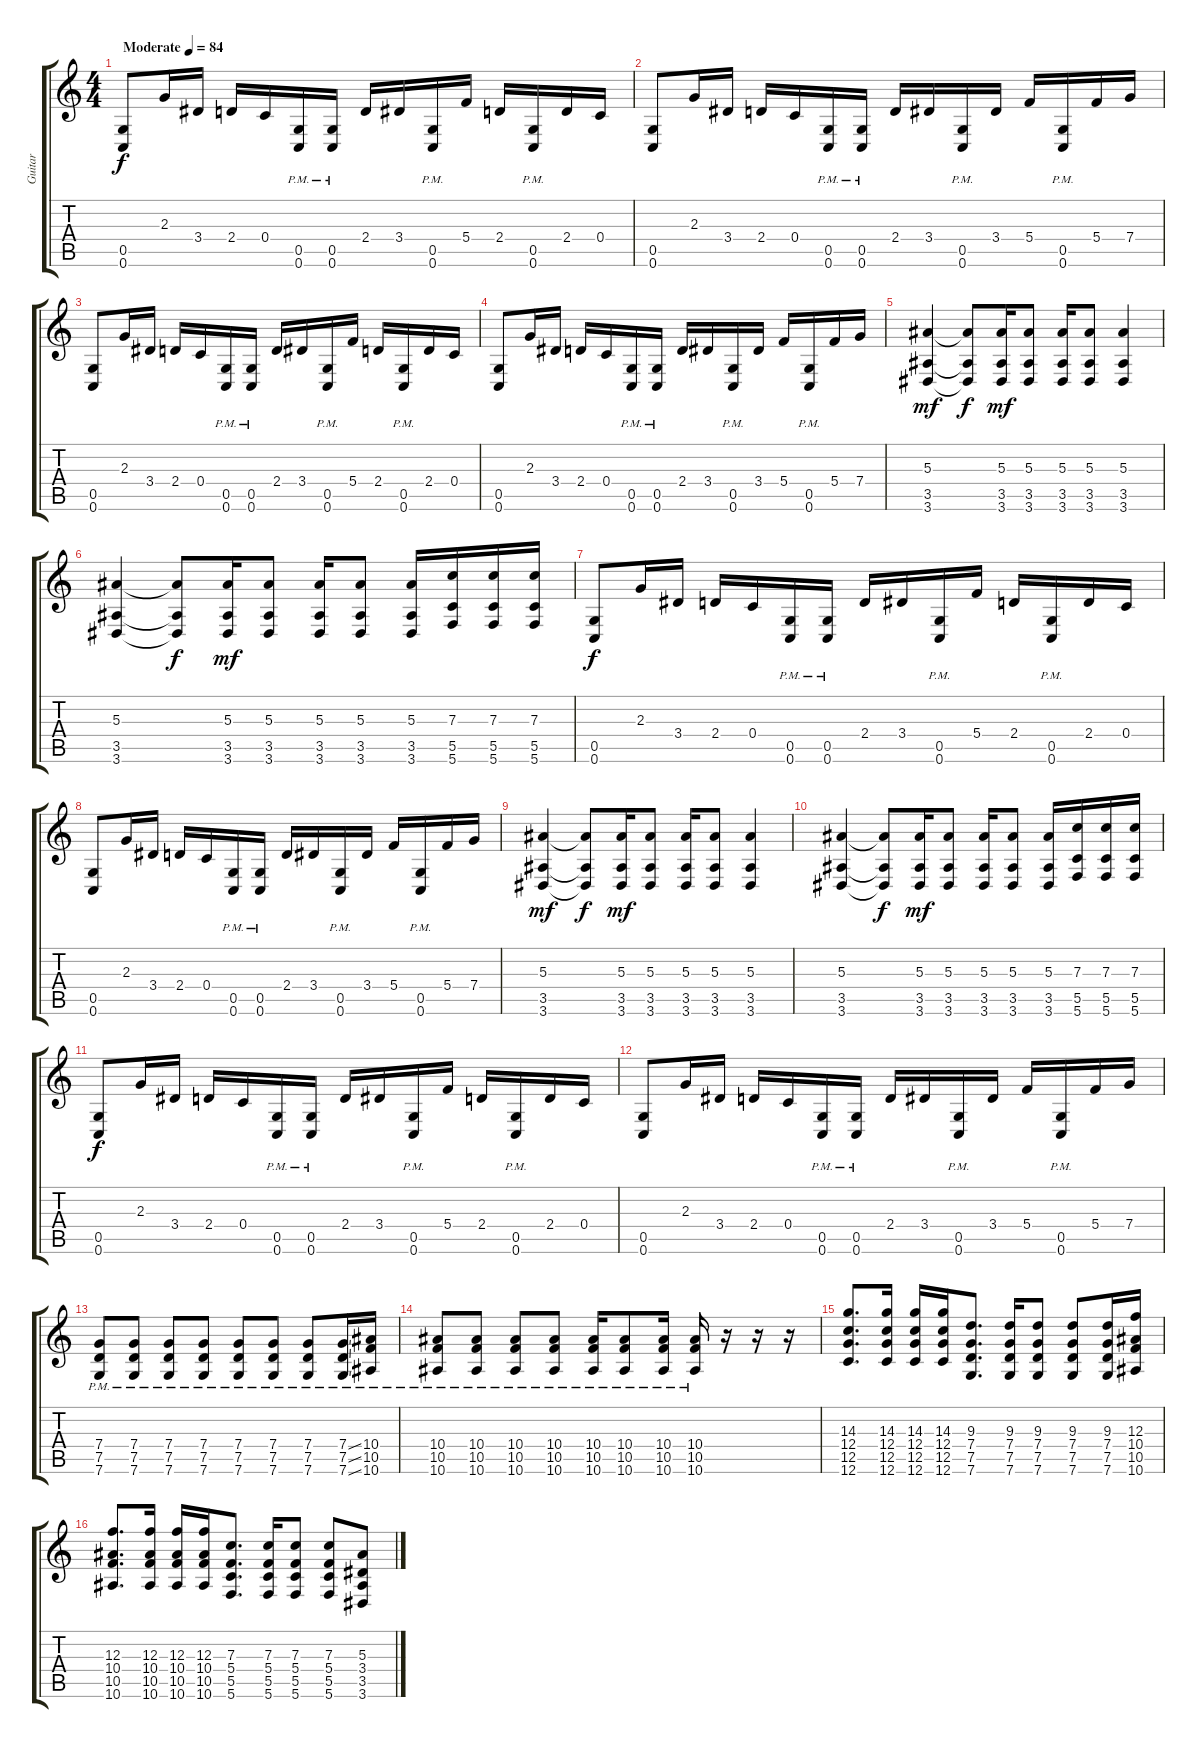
\track ("Guitar" "Guitar") {instrument distortionguitar}
\staff {score tabs}
\tuning (D4 A3 F3 C3 G2 C2) {hide}
\ts (4 4)
\tempo (84 "Moderate")
\clef g2
\ks c
(0.5 0.6).8{dy f instrument distortionguitar} 2.3.16 3.4.16 2.4.16 0.4.16 (0.5{pm} 0.6{pm}).16 (0.5{pm} 0.6{pm}).16 2.4.16 3.4.16 (0.5{pm} 0.6{pm}).16 5.4.16 2.4.16 (0.5{pm} 0.6{pm}).16 2.4.16 0.4.16 |
(0.5 0.6).8 2.3.16 3.4.16 2.4.16 0.4.16 (0.5{pm} 0.6{pm}).16 (0.5{pm} 0.6{pm}).16 2.4.16 3.4.16 (0.5{pm} 0.6{pm}).16 3.4.16 5.4.16 (0.5{pm} 0.6{pm}).16 5.4.16 7.4.16 |
(0.5 0.6).8 2.3.16 3.4.16 2.4.16 0.4.16 (0.5{pm} 0.6{pm}).16 (0.5{pm} 0.6{pm}).16 2.4.16 3.4.16 (0.5{pm} 0.6{pm}).16 5.4.16 2.4.16 (0.5{pm} 0.6{pm}).16 2.4.16 0.4.16 |
(0.5 0.6).8 2.3.16 3.4.16 2.4.16 0.4.16 (0.5{pm} 0.6{pm}).16 (0.5{pm} 0.6{pm}).16 2.4.16 3.4.16 (0.5{pm} 0.6{pm}).16 3.4.16 5.4.16 (0.5{pm} 0.6{pm}).16 5.4.16 7.4.16 |
(5.3 3.5 3.6).4{dy mf} (5.3{t} 3.5{t} 3.6{t}).8{dy f} (5.3 3.5 3.6).16{dy mf} (5.3 3.5 3.6).8 (5.3 3.5 3.6).16 (5.3 3.5 3.6).8 (5.3 3.5 3.6).4 |
(5.3 3.5 3.6).4 (5.3{t} 3.5{t} 3.6{t}).8{dy f} (5.3 3.5 3.6).16{dy mf} (5.3 3.5 3.6).8 (5.3 3.5 3.6).16 (5.3 3.5 3.6).8 (5.3 3.5 3.6).16 (7.3 5.5 5.6).16 (7.3 5.5 5.6).16 (7.3 5.5 5.6).16 |
(0.5 0.6).8{dy f} 2.3.16 3.4.16 2.4.16 0.4.16 (0.5{pm} 0.6{pm}).16 (0.5{pm} 0.6{pm}).16 2.4.16 3.4.16 (0.5{pm} 0.6{pm}).16 5.4.16 2.4.16 (0.5{pm} 0.6{pm}).16 2.4.16 0.4.16 |
(0.5 0.6).8 2.3.16 3.4.16 2.4.16 0.4.16 (0.5{pm} 0.6{pm}).16 (0.5{pm} 0.6{pm}).16 2.4.16 3.4.16 (0.5{pm} 0.6{pm}).16 3.4.16 5.4.16 (0.5{pm} 0.6{pm}).16 5.4.16 7.4.16 |
(5.3 3.5 3.6).4{dy mf} (5.3{t} 3.5{t} 3.6{t}).8{dy f} (5.3 3.5 3.6).16{dy mf} (5.3 3.5 3.6).8 (5.3 3.5 3.6).16 (5.3 3.5 3.6).8 (5.3 3.5 3.6).4 |
(5.3 3.5 3.6).4 (5.3{t} 3.5{t} 3.6{t}).8{dy f} (5.3 3.5 3.6).16{dy mf} (5.3 3.5 3.6).8 (5.3 3.5 3.6).16 (5.3 3.5 3.6).8 (5.3 3.5 3.6).16 (7.3 5.5 5.6).16 (7.3 5.5 5.6).16 (7.3 5.5 5.6).16 |
(0.5 0.6).8{dy f} 2.3.16 3.4.16 2.4.16 0.4.16 (0.5{pm} 0.6{pm}).16 (0.5{pm} 0.6{pm}).16 2.4.16 3.4.16 (0.5{pm} 0.6{pm}).16 5.4.16 2.4.16 (0.5{pm} 0.6{pm}).16 2.4.16 0.4.16 |
(0.5 0.6).8 2.3.16 3.4.16 2.4.16 0.4.16 (0.5{pm} 0.6{pm}).16 (0.5{pm} 0.6{pm}).16 2.4.16 3.4.16 (0.5{pm} 0.6{pm}).16 3.4.16 5.4.16 (0.5{pm} 0.6{pm}).16 5.4.16 7.4.16 |
(7.4{pm} 7.5{pm} 7.6{pm}).8 (7.4{pm} 7.5{pm} 7.6{pm}).8 (7.4{pm} 7.5{pm} 7.6{pm}).8 (7.4{pm} 7.5{pm} 7.6{pm}).8 (7.4{pm} 7.5{pm} 7.6{pm}).8 (7.4{pm} 7.5{pm} 7.6{pm}).8 (7.4{pm} 7.5{pm} 7.6{pm}).8 (7.4{ss pm} 7.5{ss pm} 7.6{ss pm}).16 (10.4{pm} 10.5{pm} 10.6{pm}).16 |
(10.4{pm} 10.5{pm} 10.6{pm}).8 (10.4{pm} 10.5{pm} 10.6{pm}).8 (10.4{pm} 10.5{pm} 10.6{pm}).8 (10.4{pm} 10.5{pm} 10.6{pm}).8 (10.4{pm} 10.5{pm} 10.6{pm}).16 (10.4{pm} 10.5{pm} 10.6{pm}).8 (10.4{pm} 10.5{pm} 10.6{pm}).16 (10.4{pm} 10.5{pm} 10.6{pm}).16 r.16 r.16 r.16 |
(14.3 12.4 12.5 12.6).8{d} (14.3 12.4 12.5 12.6).16 (14.3 12.4 12.5 12.6).16 (14.3 12.4 12.5 12.6).16 (9.3 7.4 7.5 7.6).8{d} (9.3 7.4 7.5 7.6).16 (9.3 7.4 7.5 7.6).8 (9.3 7.4 7.5 7.6).8 (9.3 7.4 7.5 7.6).16 (12.3 10.4 10.5 10.6).16 |
(12.3 10.4 10.5 10.6).8{d} (12.3 10.4 10.5 10.6).16 (12.3 10.4 10.5 10.6).16 (12.3 10.4 10.5 10.6).16 (7.3 5.4 5.5 5.6).8{d} (7.3 5.4 5.5 5.6).16 (7.3 5.4 5.5 5.6).8 (7.3 5.4 5.5 5.6).8 (5.3 3.4 3.5 3.6).8
